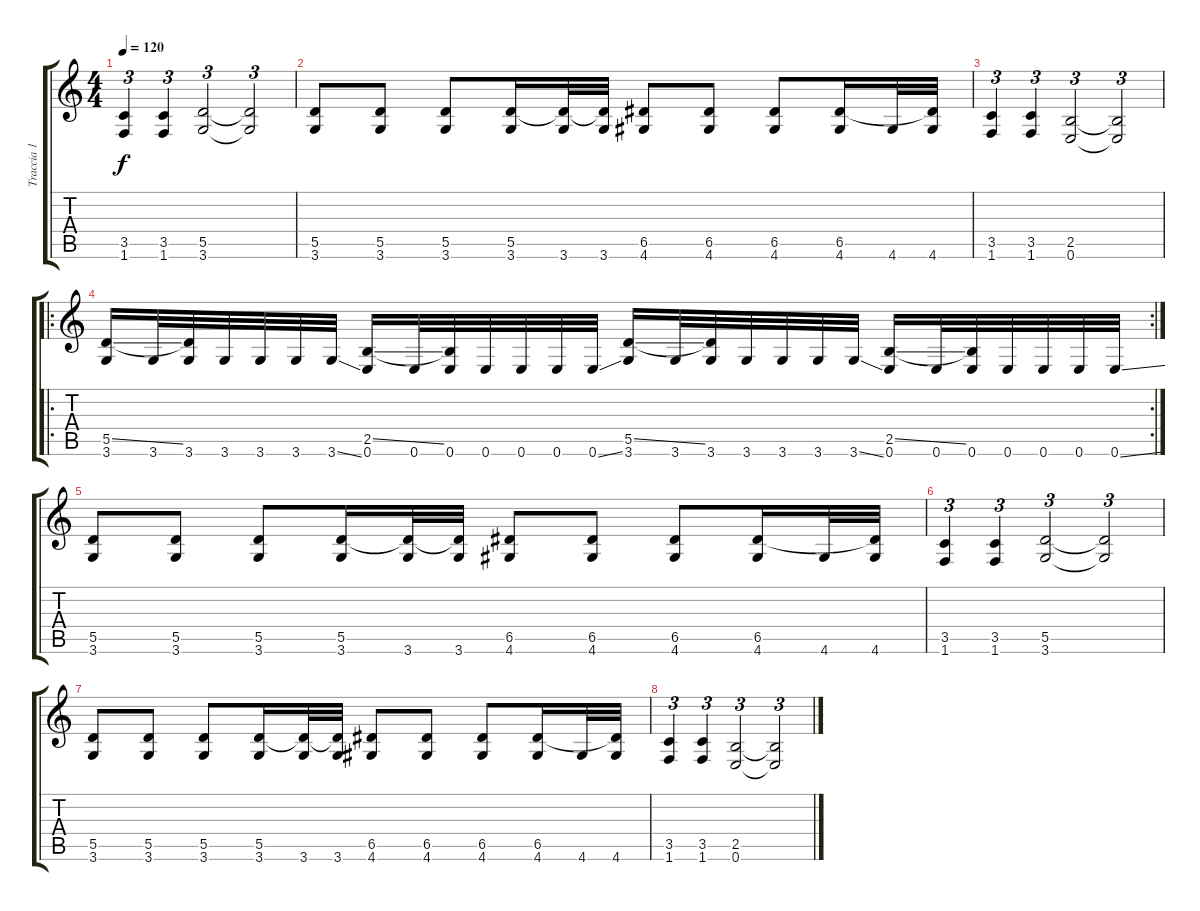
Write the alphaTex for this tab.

\track ("Traccia 1" "Traccia 1") {instrument distortionguitar}
\staff {score tabs}
\tuning (E4 B3 G3 D3 A2 E2) {hide}
\ts (4 4)
\tempo 120
\clef g2
\ks c
(3.5 1.6).4{tu (3 2) dy f} (3.5 1.6).4{tu (3 2)} (5.5 3.6).2{tu (3 2)} (5.5{t} 3.6{t}).2{tu (3 2)} |
(5.5 3.6).8 (5.5 3.6).8 (5.5 3.6).8 (5.5 3.6).16 (5.5{t} 3.6).32 (5.5{t} 3.6).32 (6.5 4.6).8 (6.5 4.6).8 (6.5 4.6).8 (6.5 4.6).16 4.6.32 (6.5{t} 4.6).32 |
(3.5 1.6).4{tu (3 2)} (3.5 1.6).4{tu (3 2)} (2.5 0.6).2{tu (3 2)} (2.5{t} 0.6{t}).2{tu (3 2)} |
\ro
\rc 2
(5.5{ss} 3.6).16 3.6.32 (5.5{t} 3.6).32 3.6.32 3.6.32 3.6.32 3.6{ss}.32 (2.5{ss} 0.6).16 0.6.32 (2.5{t} 0.6).32 0.6.32 0.6.32 0.6.32 0.6{ss}.32 (5.5{ss} 3.6).16 3.6.32 (5.5{t} 3.6).32 3.6.32 3.6.32 3.6.32 3.6{ss}.32 (2.5{ss} 0.6).16 0.6.32 (2.5{t} 0.6).32 0.6.32 0.6.32 0.6.32 0.6{ss}.32 |
(5.5 3.6).8 (5.5 3.6).8 (5.5 3.6).8 (5.5 3.6).16 (5.5{t} 3.6).32 (5.5{t} 3.6).32 (6.5 4.6).8 (6.5 4.6).8 (6.5 4.6).8 (6.5 4.6).16 4.6.32 (6.5{t} 4.6).32 |
(3.5 1.6).4{tu (3 2)} (3.5 1.6).4{tu (3 2)} (5.5 3.6).2{tu (3 2)} (5.5{t} 3.6{t}).2{tu (3 2)} |
(5.5 3.6).8 (5.5 3.6).8 (5.5 3.6).8 (5.5 3.6).16 (5.5{t} 3.6).32 (5.5{t} 3.6).32 (6.5 4.6).8 (6.5 4.6).8 (6.5 4.6).8 (6.5 4.6).16 4.6.32 (6.5{t} 4.6).32 |
(3.5 1.6).4{tu (3 2)} (3.5 1.6).4{tu (3 2)} (2.5 0.6).2{tu (3 2)} (2.5{t} 0.6{t}).2{tu (3 2)}
